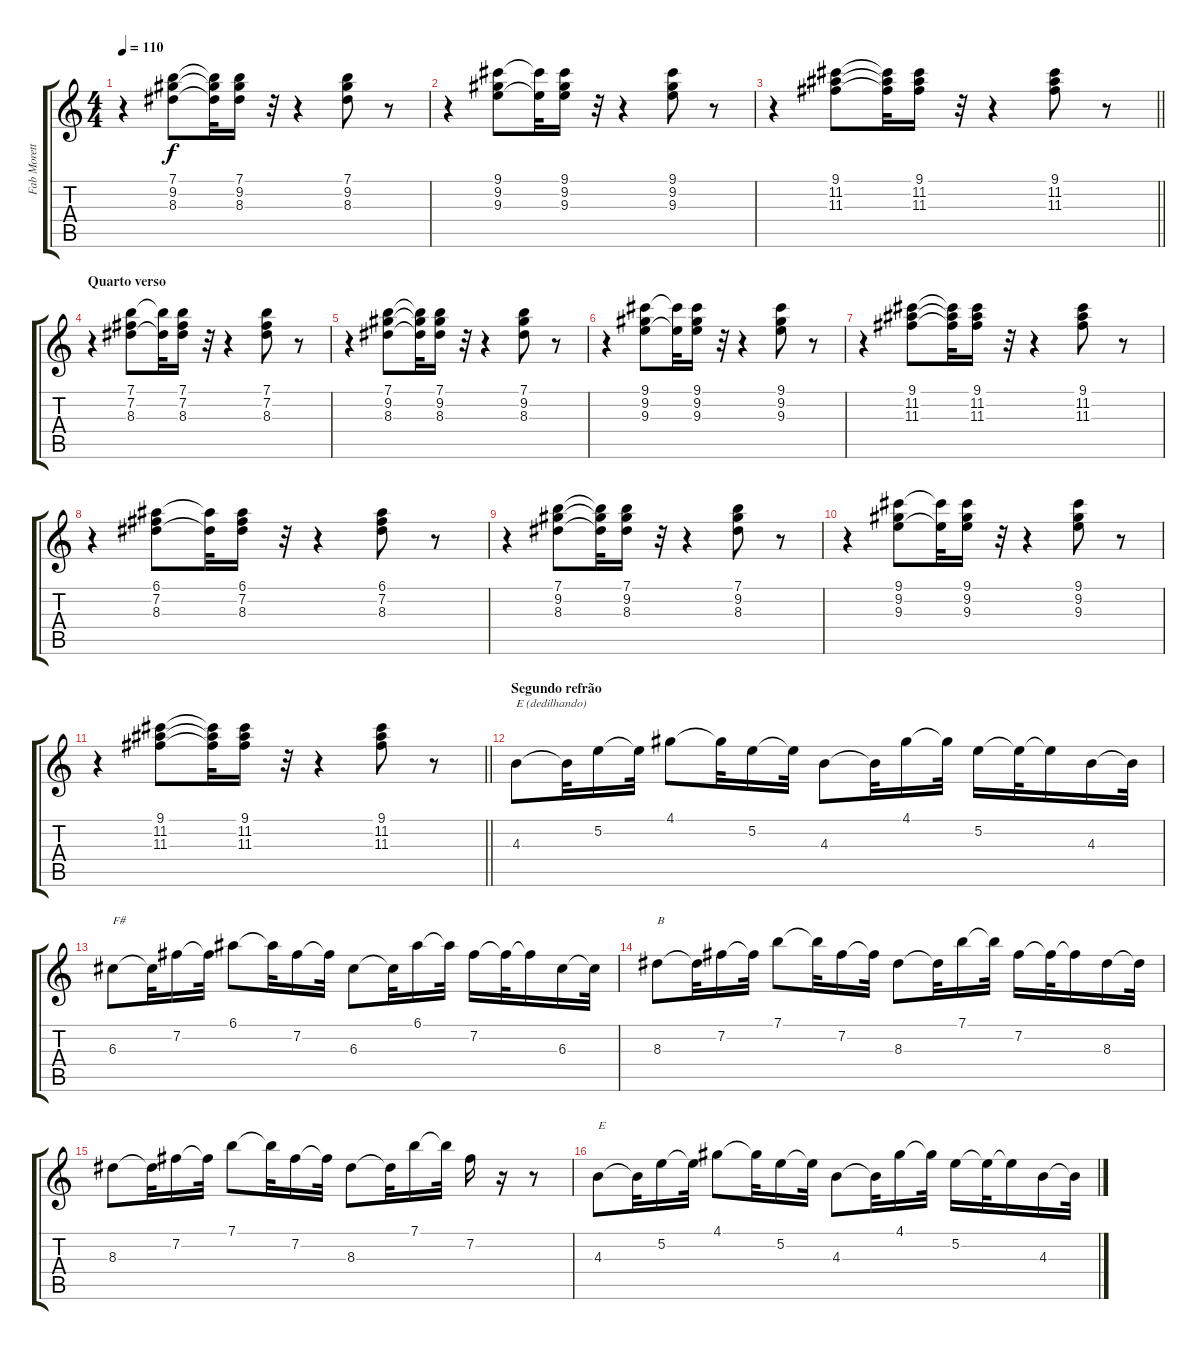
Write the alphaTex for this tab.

\track ("Fab Moretti" "Fab Morett") {instrument acousticguitarsteel}
\staff {score tabs}
\tuning (E4 B3 G3 D3 A2 E2) {hide}
\ts (4 4)
\tempo 110
\clef g2
\ks c
r.4{dy f} (7.1 9.2 8.3).8 (7.1{t} 9.2{t} 8.3{t}).32 (7.1 9.2 8.3).16 r.32 r.4 (7.1 9.2 8.3).8 r.8 |
r.4 (9.1 9.2 9.3).8 (9.1{t} 9.3{t}).32 (9.1 9.2 9.3).16 r.32 r.4 (9.1 9.2 9.3).8 r.8 |
\barLineRight lightlight
r.4 (9.1 11.2 11.3).8 (9.1{t} 11.2{t} 11.3{t}).32 (9.1 11.2 11.3).16 r.32 r.4 (9.1 11.2 11.3).8 r.8 |
\section ("" "Quarto verso")
r.4 (7.1 7.2 8.3).8 (7.1{t} 8.3{t}).32 (7.1 7.2 8.3).16 r.32 r.4 (7.1 7.2 8.3).8 r.8 |
r.4 (7.1 9.2 8.3).8 (7.1{t} 9.2{t} 8.3{t}).32 (7.1 9.2 8.3).16 r.32 r.4 (7.1 9.2 8.3).8 r.8 |
r.4 (9.1 9.2 9.3).8 (9.1{t} 9.3{t}).32 (9.1 9.2 9.3).16 r.32 r.4 (9.1 9.2 9.3).8 r.8 |
r.4 (9.1 11.2 11.3).8 (9.1{t} 11.2{t} 11.3{t}).32 (9.1 11.2 11.3).16 r.32 r.4 (9.1 11.2 11.3).8 r.8 |
r.4 (6.1 7.2 8.3).8 (6.1{t} 8.3{t}).32 (6.1 7.2 8.3).16 r.32 r.4 (6.1 7.2 8.3).8 r.8 |
r.4 (7.1 9.2 8.3).8 (7.1{t} 9.2{t} 8.3{t}).32 (7.1 9.2 8.3).16 r.32 r.4 (7.1 9.2 8.3).8 r.8 |
r.4 (9.1 9.2 9.3).8 (9.1{t} 9.3{t}).32 (9.1 9.2 9.3).16 r.32 r.4 (9.1 9.2 9.3).8 r.8 |
\barLineRight lightlight
r.4 (9.1 11.2 11.3).8 (9.1{t} 11.2{t} 11.3{t}).32 (9.1 11.2 11.3).16 r.32 r.4 (9.1 11.2 11.3).8 r.8 |
\section ("" "Segundo refrão")
4.3.8{txt "E (dedilhando)"} 4.3{t}.32 5.2.16 5.2{t}.32 4.1.8 4.1{t}.32 5.2.16 5.2{t}.32 4.3.8 4.3{t}.32 4.1.16 4.1{t}.32 5.2.16 5.2{t}.32 5.2{t}.16 4.3.16 4.3{t}.32 |
6.3.8{txt "F#"} 6.3{t}.32 7.2.16 7.2{t}.32 6.1.8 6.1{t}.32 7.2.16 7.2{t}.32 6.3.8 6.3{t}.32 6.1.16 6.1{t}.32 7.2.16 7.2{t}.32 7.2{t}.16 6.3.16 6.3{t}.32 |
8.3.8{txt "B"} 8.3{t}.32 7.2.16 7.2{t}.32 7.1.8 7.1{t}.32 7.2.16 7.2{t}.32 8.3.8 8.3{t}.32 7.1.16 7.1{t}.32 7.2.16 7.2{t}.32 7.2{t}.16 8.3.16 8.3{t}.32 |
8.3.8 8.3{t}.32 7.2.16 7.2{t}.32 7.1.8 7.1{t}.32 7.2.16 7.2{t}.32 8.3.8 8.3{t}.32 7.1.16 7.1{t}.32 7.2.16 r.16 r.8 |
4.3.8{txt "E"} 4.3{t}.32 5.2.16 5.2{t}.32 4.1.8 4.1{t}.32 5.2.16 5.2{t}.32 4.3.8 4.3{t}.32 4.1.16 4.1{t}.32 5.2.16 5.2{t}.32 5.2{t}.16 4.3.16 4.3{t}.32
